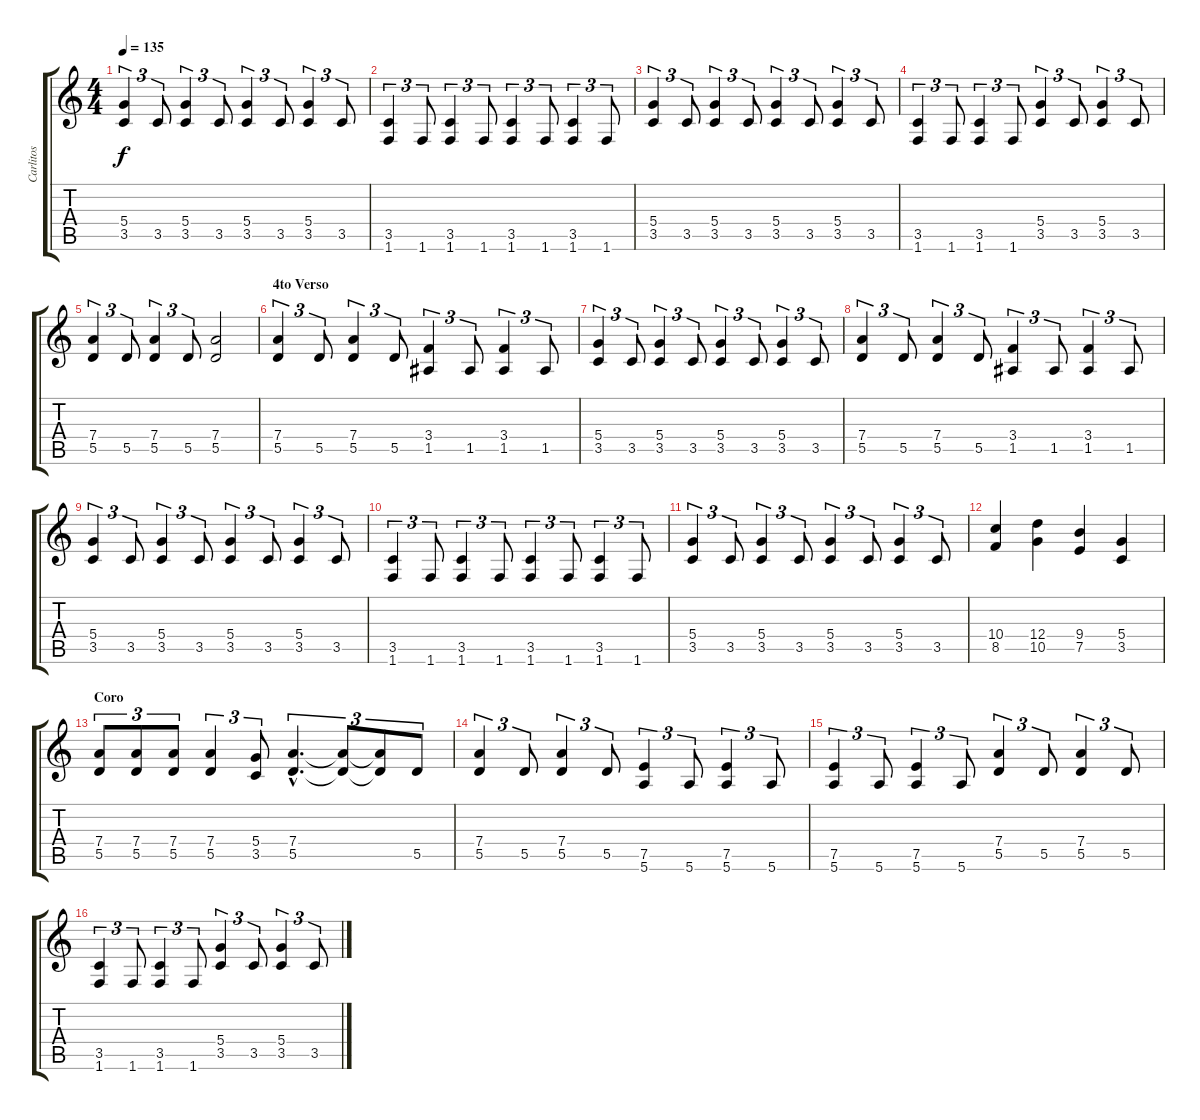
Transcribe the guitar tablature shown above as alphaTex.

\track ("Carlitos" "Carlitos") {instrument overdrivenguitar}
\staff {score tabs}
\tuning (E4 B3 G3 D3 A2 E2) {hide}
\ts (4 4)
\tempo 135
\clef g2
\ks c
(5.4 3.5).4{tu (3 2) dy f} 3.5.8{tu (3 2)} (5.4 3.5).4{tu (3 2)} 3.5.8{tu (3 2)} (5.4 3.5).4{tu (3 2)} 3.5.8{tu (3 2)} (5.4 3.5).4{tu (3 2)} 3.5.8{tu (3 2)} |
(3.5 1.6).4{tu (3 2)} 1.6.8{tu (3 2)} (3.5 1.6).4{tu (3 2)} 1.6.8{tu (3 2)} (3.5 1.6).4{tu (3 2)} 1.6.8{tu (3 2)} (3.5 1.6).4{tu (3 2)} 1.6.8{tu (3 2)} |
(5.4 3.5).4{tu (3 2)} 3.5.8{tu (3 2)} (5.4 3.5).4{tu (3 2)} 3.5.8{tu (3 2)} (5.4 3.5).4{tu (3 2)} 3.5.8{tu (3 2)} (5.4 3.5).4{tu (3 2)} 3.5.8{tu (3 2)} |
(3.5 1.6).4{tu (3 2)} 1.6.8{tu (3 2)} (3.5 1.6).4{tu (3 2)} 1.6.8{tu (3 2)} (5.4 3.5).4{tu (3 2)} 3.5.8{tu (3 2)} (5.4 3.5).4{tu (3 2)} 3.5.8{tu (3 2)} |
(7.4 5.5).4{tu (3 2)} 5.5.8{tu (3 2)} (7.4 5.5).4{tu (3 2)} 5.5.8{tu (3 2)} (7.4 5.5).2 |
\section ("" "4to Verso")
(7.4 5.5).4{tu (3 2)} 5.5.8{tu (3 2)} (7.4 5.5).4{tu (3 2)} 5.5.8{tu (3 2)} (3.4 1.5).4{tu (3 2)} 1.5.8{tu (3 2)} (3.4 1.5).4{tu (3 2)} 1.5.8{tu (3 2)} |
(5.4 3.5).4{tu (3 2)} 3.5.8{tu (3 2)} (5.4 3.5).4{tu (3 2)} 3.5.8{tu (3 2)} (5.4 3.5).4{tu (3 2)} 3.5.8{tu (3 2)} (5.4 3.5).4{tu (3 2)} 3.5.8{tu (3 2)} |
(7.4 5.5).4{tu (3 2)} 5.5.8{tu (3 2)} (7.4 5.5).4{tu (3 2)} 5.5.8{tu (3 2)} (3.4 1.5).4{tu (3 2)} 1.5.8{tu (3 2)} (3.4 1.5).4{tu (3 2)} 1.5.8{tu (3 2)} |
(5.4 3.5).4{tu (3 2)} 3.5.8{tu (3 2)} (5.4 3.5).4{tu (3 2)} 3.5.8{tu (3 2)} (5.4 3.5).4{tu (3 2)} 3.5.8{tu (3 2)} (5.4 3.5).4{tu (3 2)} 3.5.8{tu (3 2)} |
(3.5 1.6).4{tu (3 2)} 1.6.8{tu (3 2)} (3.5 1.6).4{tu (3 2)} 1.6.8{tu (3 2)} (3.5 1.6).4{tu (3 2)} 1.6.8{tu (3 2)} (3.5 1.6).4{tu (3 2)} 1.6.8{tu (3 2)} |
(5.4 3.5).4{tu (3 2)} 3.5.8{tu (3 2)} (5.4 3.5).4{tu (3 2)} 3.5.8{tu (3 2)} (5.4 3.5).4{tu (3 2)} 3.5.8{tu (3 2)} (5.4 3.5).4{tu (3 2)} 3.5.8{tu (3 2)} |
(10.4 8.5).4 (12.4 10.5).4 (9.4 7.5).4 (5.4 3.5).4 |
\section ("" "Coro")
(7.4 5.5).8{tu (3 2)} (7.4 5.5).8{tu (3 2)} (7.4 5.5).8{tu (3 2)} (7.4 5.5).4{tu (3 2)} (5.4 3.5).8{tu (3 2)} (7.4{hac} 5.5{hac}).4{d tu (3 2)} (7.4{t} 5.5{t}).8{tu (3 2)} (7.4{t} 5.5{t}).8{tu (3 2)} 5.5.8{tu (3 2)} |
(7.4 5.5).4{tu (3 2)} 5.5.8{tu (3 2)} (7.4 5.5).4{tu (3 2)} 5.5.8{tu (3 2)} (7.5 5.6).4{tu (3 2)} 5.6.8{tu (3 2)} (7.5 5.6).4{tu (3 2)} 5.6.8{tu (3 2)} |
(7.5 5.6).4{tu (3 2)} 5.6.8{tu (3 2)} (7.5 5.6).4{tu (3 2)} 5.6.8{tu (3 2)} (7.4 5.5).4{tu (3 2)} 5.5.8{tu (3 2)} (7.4 5.5).4{tu (3 2)} 5.5.8{tu (3 2)} |
(3.5 1.6).4{tu (3 2)} 1.6.8{tu (3 2)} (3.5 1.6).4{tu (3 2)} 1.6.8{tu (3 2)} (5.4 3.5).4{tu (3 2)} 3.5.8{tu (3 2)} (5.4 3.5).4{tu (3 2)} 3.5.8{tu (3 2)}
